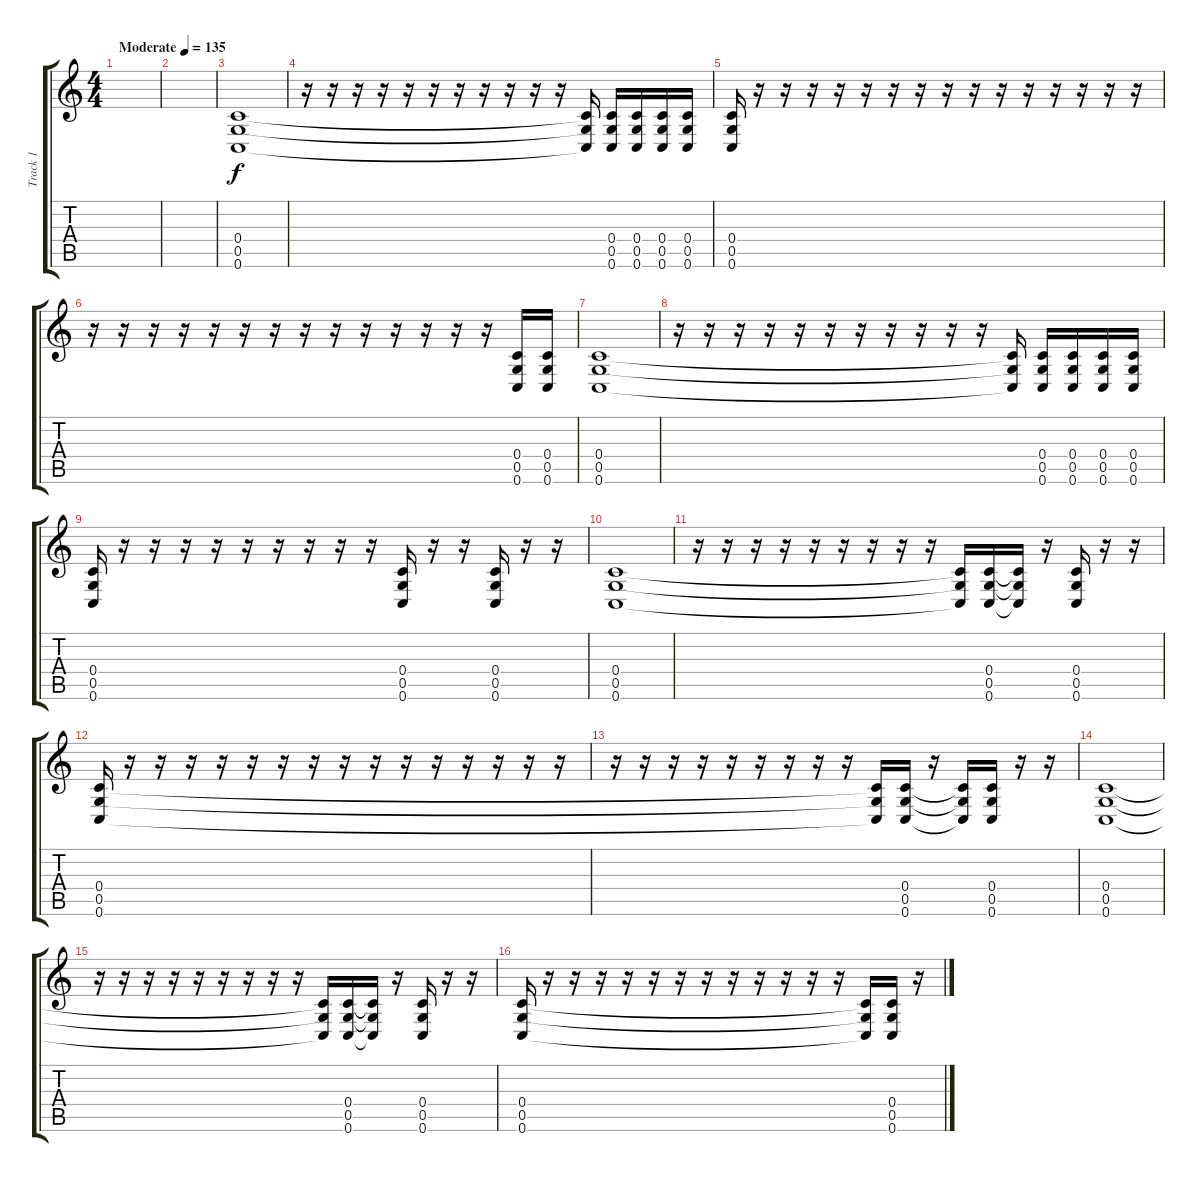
\track ("Track 1" "Track 1") {instrument distortionguitar}
\staff {score tabs}
\tuning (D4 A3 F3 C3 G2 C2) {hide}
\ts (4 4)
\tempo (135 "Moderate")
\clef g2
\ks c
|
|
(0.4 0.5 0.6).1 |
r.16 r.16 r.16 r.16 r.16 r.16 r.16 r.16 r.16 r.16 r.16 (0.4{t} 0.5{t} 0.6{t}).16 (0.4 0.5 0.6).16 (0.4 0.5 0.6).16 (0.4 0.5 0.6).16 (0.4 0.5 0.6).16 |
(0.4 0.5 0.6).16 r.16 r.16 r.16 r.16 r.16 r.16 r.16 r.16 r.16 r.16 r.16 r.16 r.16 r.16 r.16 |
r.16 r.16 r.16 r.16 r.16 r.16 r.16 r.16 r.16 r.16 r.16 r.16 r.16 r.16 (0.4 0.5 0.6).16 (0.4 0.5 0.6).16 |
(0.4 0.5 0.6).1 |
r.16 r.16 r.16 r.16 r.16 r.16 r.16 r.16 r.16 r.16 r.16 (0.4{t} 0.5{t} 0.6{t}).16 (0.4 0.5 0.6).16 (0.4 0.5 0.6).16 (0.4 0.5 0.6).16 (0.4 0.5 0.6).16 |
(0.4 0.5 0.6).16 r.16 r.16 r.16 r.16 r.16 r.16 r.16 r.16 r.16 (0.4 0.5 0.6).16 r.16 r.16 (0.4 0.5 0.6).16 r.16 r.16 |
(0.4 0.5 0.6).1{volume 10} |
r.16 r.16 r.16 r.16 r.16 r.16 r.16 r.16 r.16 (0.4{t} 0.5{t} 0.6{t}).16 (0.4 0.5 0.6).16 (0.4{t} 0.5{t} 0.6{t}).16 r.16 (0.4 0.5 0.6).16 r.16 r.16 |
(0.4 0.5 0.6).16 r.16 r.16 r.16 r.16 r.16 r.16 r.16 r.16 r.16 r.16 r.16 r.16 r.16 r.16 r.16 |
r.16 r.16 r.16 r.16 r.16 r.16 r.16 r.16 r.16 (0.4{t} 0.5{t} 0.6{t}).16 (0.4 0.5 0.6).16 r.16 (0.4{t} 0.5{t} 0.6{t}).16 (0.4 0.5 0.6).16 r.16 r.16 |
(0.4 0.5 0.6).1 |
r.16 r.16 r.16 r.16 r.16 r.16 r.16 r.16 r.16 (0.4{t} 0.5{t} 0.6{t}).16 (0.4 0.5 0.6).16 (0.4{t} 0.5{t} 0.6{t}).16 r.16 (0.4 0.5 0.6).16 r.16 r.16 |
(0.4 0.5 0.6).16 r.16 r.16 r.16 r.16 r.16 r.16 r.16 r.16 r.16 r.16 r.16 r.16 (0.4{t} 0.5{t} 0.6{t}).16 (0.4 0.5 0.6).16 r.16
